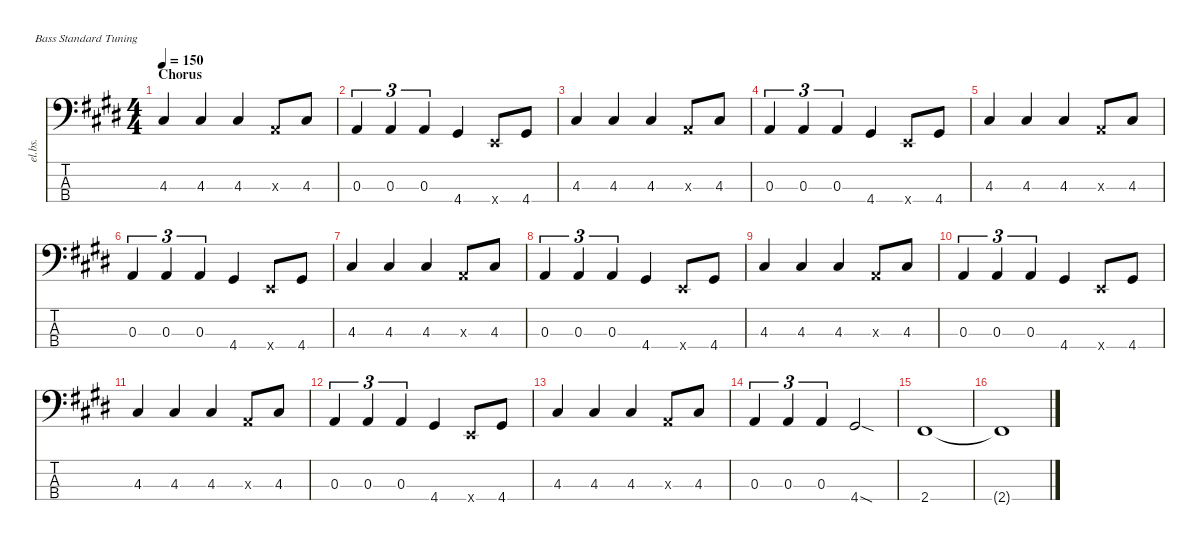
\defaultSystemsLayout 4
\hideDynamics
\bracketExtendMode nobrackets
\otherSystemsTrackNameOrientation horizontal
\track ("Bass - G. \"Sting\" Summers" "el.bs.") {instrument electricbassfinger}
\staff {score tabs}
\tuning (G2 D2 A1 E1)
\ts (4 4)
\section ("" "Chorus")
\tempo 150
\clef f4
\ks c#minor
4.3{acc #}.4{dy mf beam Up} 4.3{acc #}.4{beam Up} 4.3{acc #}.4{beam Up} 0.3{x acc forcenatural}.8{beam Up} 4.3{acc #}.8{beam Up} |
0.3{acc forcenatural}.4{tu (3 2) beam Up} 0.3{acc forcenatural}.4{tu (3 2) beam Up} 0.3{acc forcenatural}.4{tu (3 2) beam Up} 4.4{acc #}.4{beam Up} 0.4{x acc forcenatural}.8{beam Up} 4.4{acc #}.8{beam Up} |
4.3{acc #}.4{beam Up} 4.3{acc #}.4{beam Up} 4.3{acc #}.4{beam Up} 0.3{x acc forcenatural}.8{beam Up} 4.3{acc #}.8{beam Up} |
0.3{acc forcenatural}.4{tu (3 2) beam Up} 0.3{acc forcenatural}.4{tu (3 2) beam Up} 0.3{acc forcenatural}.4{tu (3 2) beam Up} 4.4{acc #}.4{beam Up} 0.4{x acc forcenatural}.8{beam Up} 4.4{acc #}.8{beam Up} |
4.3{acc #}.4{beam Up} 4.3{acc #}.4{beam Up} 4.3{acc #}.4{beam Up} 0.3{x acc forcenatural}.8{beam Up} 4.3{acc #}.8{beam Up} |
0.3{acc forcenatural}.4{tu (3 2) beam Up} 0.3{acc forcenatural}.4{tu (3 2) beam Up} 0.3{acc forcenatural}.4{tu (3 2) beam Up} 4.4{acc #}.4{beam Up} 0.4{x acc forcenatural}.8{beam Up} 4.4{acc #}.8{beam Up} |
4.3{acc #}.4{beam Up} 4.3{acc #}.4{beam Up} 4.3{acc #}.4{beam Up} 0.3{x acc forcenatural}.8{beam Up} 4.3{acc #}.8{beam Up} |
0.3{acc forcenatural}.4{tu (3 2) beam Up} 0.3{acc forcenatural}.4{tu (3 2) beam Up} 0.3{acc forcenatural}.4{tu (3 2) beam Up} 4.4{acc #}.4{beam Up} 0.4{x acc forcenatural}.8{beam Up} 4.4{acc #}.8{beam Up} |
4.3{acc #}.4{beam Up} 4.3{acc #}.4{beam Up} 4.3{acc #}.4{beam Up} 0.3{x acc forcenatural}.8{beam Up} 4.3{acc #}.8{beam Up} |
0.3{acc forcenatural}.4{tu (3 2) beam Up} 0.3{acc forcenatural}.4{tu (3 2) beam Up} 0.3{acc forcenatural}.4{tu (3 2) beam Up} 4.4{acc #}.4{beam Up} 0.4{x acc forcenatural}.8{beam Up} 4.4{acc #}.8{beam Up} |
4.3{acc #}.4{beam Up} 4.3{acc #}.4{beam Up} 4.3{acc #}.4{beam Up} 0.3{x acc forcenatural}.8{beam Up} 4.3{acc #}.8{beam Up} |
0.3{acc forcenatural}.4{tu (3 2) beam Up} 0.3{acc forcenatural}.4{tu (3 2) beam Up} 0.3{acc forcenatural}.4{tu (3 2) beam Up} 4.4{acc #}.4{beam Up} 0.4{x acc forcenatural}.8{beam Up} 4.4{acc #}.8{beam Up} |
4.3{acc #}.4{beam Up} 4.3{acc #}.4{beam Up} 4.3{acc #}.4{beam Up} 0.3{x acc forcenatural}.8{beam Up} 4.3{acc #}.8{beam Up} |
0.3{acc forcenatural}.4{tu (3 2) beam Up} 0.3{acc forcenatural}.4{tu (3 2) beam Up} 0.3{acc forcenatural}.4{tu (3 2) beam Up} 4.4{sod acc #}.2{beam Up} |
2.4{acc #}.1{beam Up} |
2.4{t acc #}.1{beam Up}
